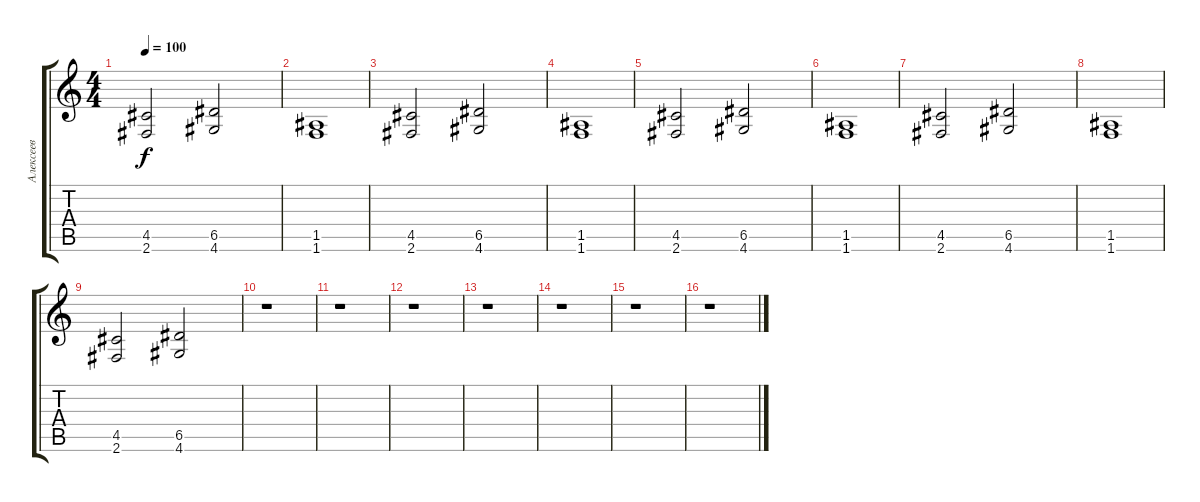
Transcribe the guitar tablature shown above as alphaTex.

\track ("Алексеев" "Алексеев") {instrument distortionguitar}
\staff {score tabs}
\tuning (E4 B3 G3 D3 A2 E2) {hide}
\ts (4 4)
\tempo 100
\clef g2
\ks c
(4.5 2.6).2{dy f} (6.5 4.6).2 |
(1.5 1.6).1 |
(4.5 2.6).2 (6.5 4.6).2 |
(1.5 1.6).1 |
(4.5 2.6).2 (6.5 4.6).2 |
(1.5 1.6).1 |
(4.5 2.6).2 (6.5 4.6).2 |
(1.5 1.6).1 |
(4.5 2.6).2 (6.5 4.6).2 |
r.1 |
r.1 |
r.1 |
r.1 |
r.1 |
r.1 |
r.1
